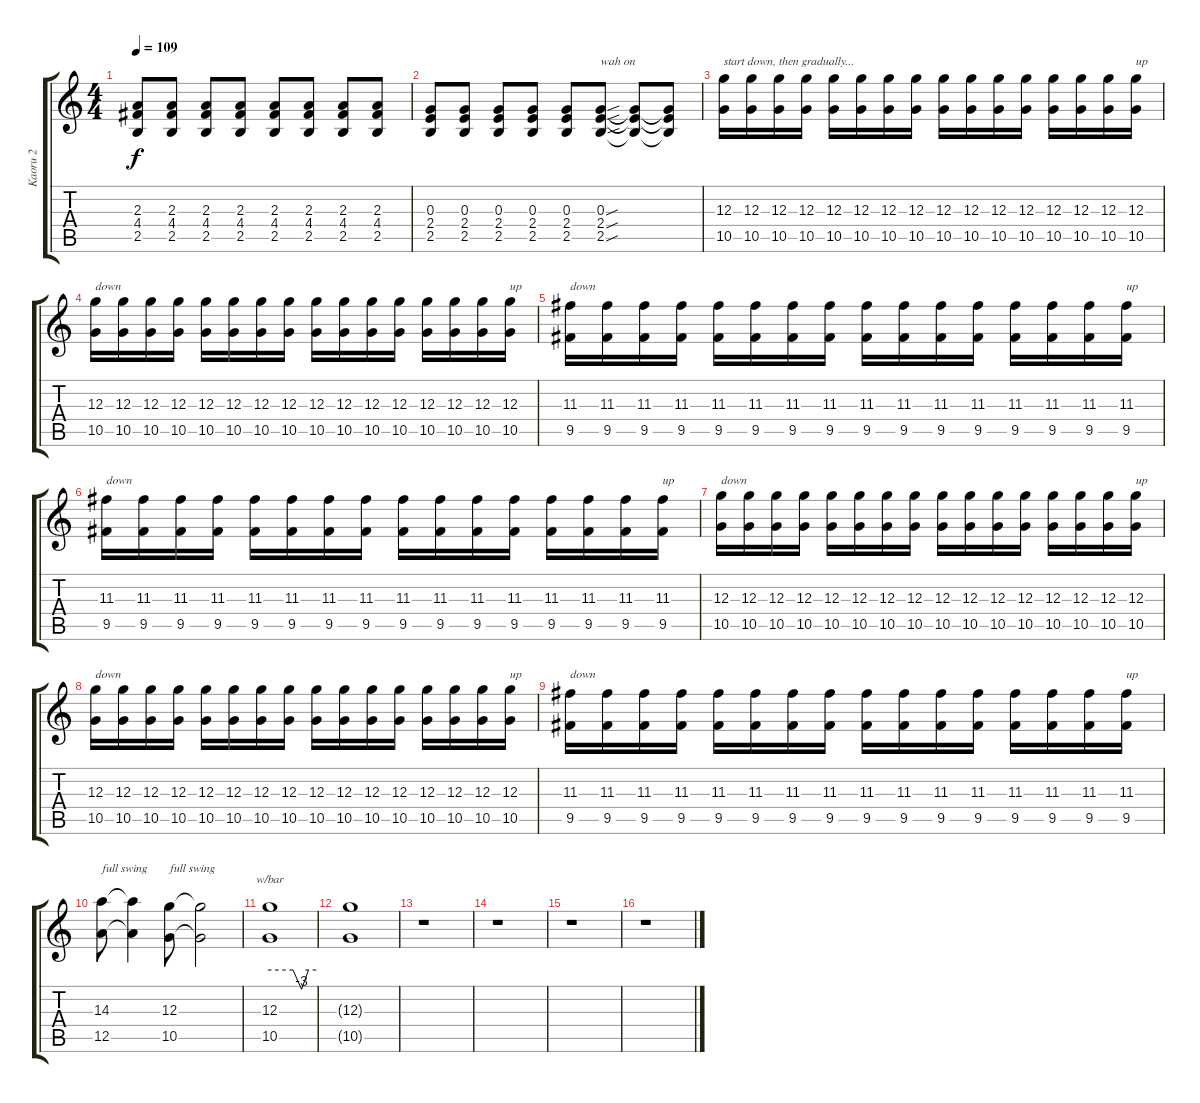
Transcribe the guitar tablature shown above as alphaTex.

\track ("Kaoru 2" "Kaoru 2") {instrument overdrivenguitar}
\staff {score tabs}
\tuning (E4 B3 G3 D3 A2 E2) {hide}
\ts (4 4)
\tempo 109
\clef g2
\ks c
(2.3 4.4 2.5).8{dy f} (2.3 4.4 2.5).8 (2.3 4.4 2.5).8 (2.3 4.4 2.5).8 (2.3 4.4 2.5).8 (2.3 4.4 2.5).8 (2.3 4.4 2.5).8 (2.3 4.4 2.5).8 |
(0.3 2.4 2.5).8 (0.3 2.4 2.5).8 (0.3 2.4 2.5).8 (0.3 2.4 2.5).8 (0.3 2.4 2.5).8 (0.3{sou} 2.4{sou} 2.5{sou}).8{txt "wah on" volume 13} (0.3{t} 2.4{t} 2.5{t}).8 (0.3{t} 2.4{t} 2.5{t}).8 |
(12.3 10.5).16{txt "start down, then gradually..."} (12.3 10.5).16 (12.3 10.5).16 (12.3 10.5).16 (12.3 10.5).16 (12.3 10.5).16 (12.3 10.5).16 (12.3 10.5).16 (12.3 10.5).16 (12.3 10.5).16 (12.3 10.5).16 (12.3 10.5).16 (12.3 10.5).16 (12.3 10.5).16 (12.3 10.5).16 (12.3 10.5).16{txt "up"} |
(12.3 10.5).16{txt "down"} (12.3 10.5).16 (12.3 10.5).16 (12.3 10.5).16 (12.3 10.5).16 (12.3 10.5).16 (12.3 10.5).16 (12.3 10.5).16 (12.3 10.5).16 (12.3 10.5).16 (12.3 10.5).16 (12.3 10.5).16 (12.3 10.5).16 (12.3 10.5).16 (12.3 10.5).16 (12.3 10.5).16{txt "up"} |
(11.3 9.5).16{txt "down"} (11.3 9.5).16 (11.3 9.5).16 (11.3 9.5).16 (11.3 9.5).16 (11.3 9.5).16 (11.3 9.5).16 (11.3 9.5).16 (11.3 9.5).16 (11.3 9.5).16 (11.3 9.5).16 (11.3 9.5).16 (11.3 9.5).16 (11.3 9.5).16 (11.3 9.5).16 (11.3 9.5).16{txt "up"} |
(11.3 9.5).16{txt "down"} (11.3 9.5).16 (11.3 9.5).16 (11.3 9.5).16 (11.3 9.5).16 (11.3 9.5).16 (11.3 9.5).16 (11.3 9.5).16 (11.3 9.5).16 (11.3 9.5).16 (11.3 9.5).16 (11.3 9.5).16 (11.3 9.5).16 (11.3 9.5).16 (11.3 9.5).16 (11.3 9.5).16{txt "up"} |
(12.3 10.5).16{txt "down"} (12.3 10.5).16 (12.3 10.5).16 (12.3 10.5).16 (12.3 10.5).16 (12.3 10.5).16 (12.3 10.5).16 (12.3 10.5).16 (12.3 10.5).16 (12.3 10.5).16 (12.3 10.5).16 (12.3 10.5).16 (12.3 10.5).16 (12.3 10.5).16 (12.3 10.5).16 (12.3 10.5).16{txt "up"} |
(12.3 10.5).16{txt "down"} (12.3 10.5).16 (12.3 10.5).16 (12.3 10.5).16 (12.3 10.5).16 (12.3 10.5).16 (12.3 10.5).16 (12.3 10.5).16 (12.3 10.5).16 (12.3 10.5).16 (12.3 10.5).16 (12.3 10.5).16 (12.3 10.5).16 (12.3 10.5).16 (12.3 10.5).16 (12.3 10.5).16{txt "up"} |
(11.3 9.5).16{txt "down"} (11.3 9.5).16 (11.3 9.5).16 (11.3 9.5).16 (11.3 9.5).16 (11.3 9.5).16 (11.3 9.5).16 (11.3 9.5).16 (11.3 9.5).16 (11.3 9.5).16 (11.3 9.5).16 (11.3 9.5).16 (11.3 9.5).16 (11.3 9.5).16 (11.3 9.5).16 (11.3 9.5).16{txt "up"} |
(14.3 12.5).8{txt "full swing"} (14.3{t} 12.5{t}).4 (12.3 10.5).8{txt "full swing"} (12.3{t} 10.5{t}).2 |
(12.3 10.5).1{tbe (custom default 0 0 30 0 41 -12 50 0 60 0)} |
(12.3{t} 10.5{t}).1 |
r.1 |
r.1 |
r.1 |
r.1
